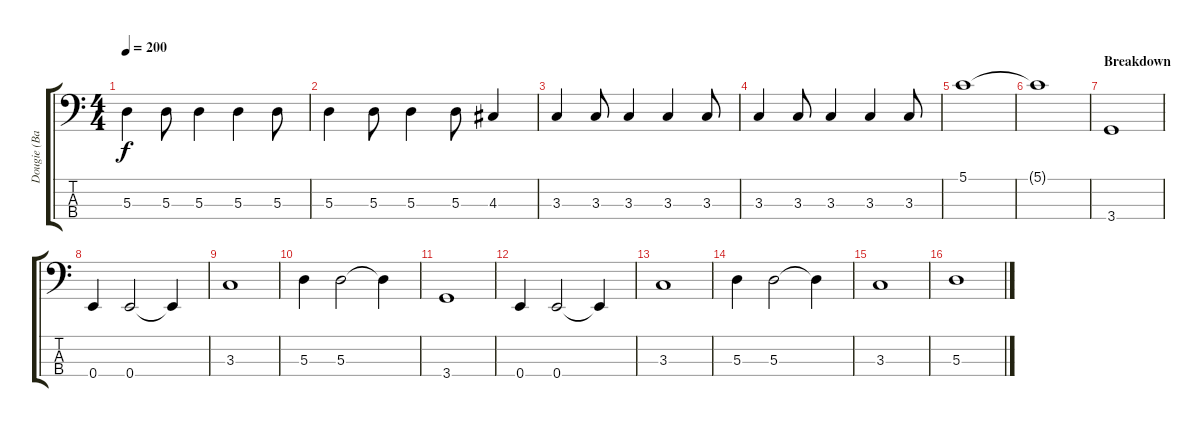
\track ("Dougie (Bass)" "Dougie (Ba") {instrument electricbasspick}
\staff {score tabs}
\tuning (G2 D2 A1 E1) {hide}
\ts (4 4)
\tempo 200
\clef f4
\ks c
5.3.4{dy f} 5.3.8 5.3.4 5.3.4 5.3.8 |
5.3.4 5.3.8 5.3.4 5.3.8 4.3.4 |
3.3.4 3.3.8 3.3.4 3.3.4 3.3.8 |
3.3.4 3.3.8 3.3.4 3.3.4 3.3.8 |
5.1.1 |
5.1{t}.1 |
\section ("" "Breakdown")
3.4.1 |
0.4.4 0.4.2 0.4{t}.4 |
3.3.1 |
5.3.4 5.3.2 5.3{t}.4 |
3.4.1 |
0.4.4 0.4.2 0.4{t}.4 |
3.3.1 |
5.3.4 5.3.2 5.3{t}.4 |
3.3.1 |
5.3.1
